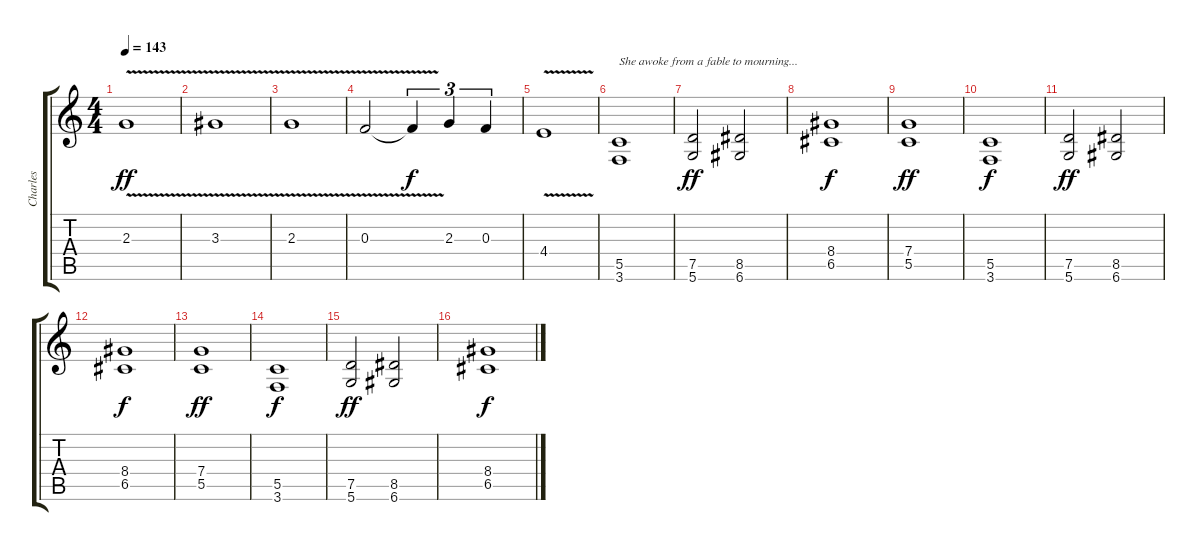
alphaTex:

\track ("Charles" "Charles") {instrument distortionguitar}
\staff {score tabs}
\tuning (D4 A3 F3 C3 G2 D2) {hide}
\ts (4 4)
\tempo 143
\clef g2
\ks c
2.3{v}.1{dy ff} |
3.3{v}.1 |
2.3{v}.1 |
0.3{v}.2 0.3{t}.4{tu (3 2) dy f} 2.3.4{tu (3 2)} 0.3.4{tu (3 2)} |
4.4{v}.1 |
(5.5 3.6).1{txt "She awoke from a fable to mourning..."} |
(7.5 5.6).2{dy ff} (8.5 6.6).2 |
(8.4 6.5).1{dy f} |
(7.4 5.5).1{dy ff} |
(5.5 3.6).1{dy f} |
(7.5 5.6).2{dy ff} (8.5 6.6).2 |
(8.4 6.5).1{dy f} |
(7.4 5.5).1{dy ff} |
(5.5 3.6).1{dy f} |
(7.5 5.6).2{dy ff} (8.5 6.6).2 |
(8.4 6.5).1{dy f}
